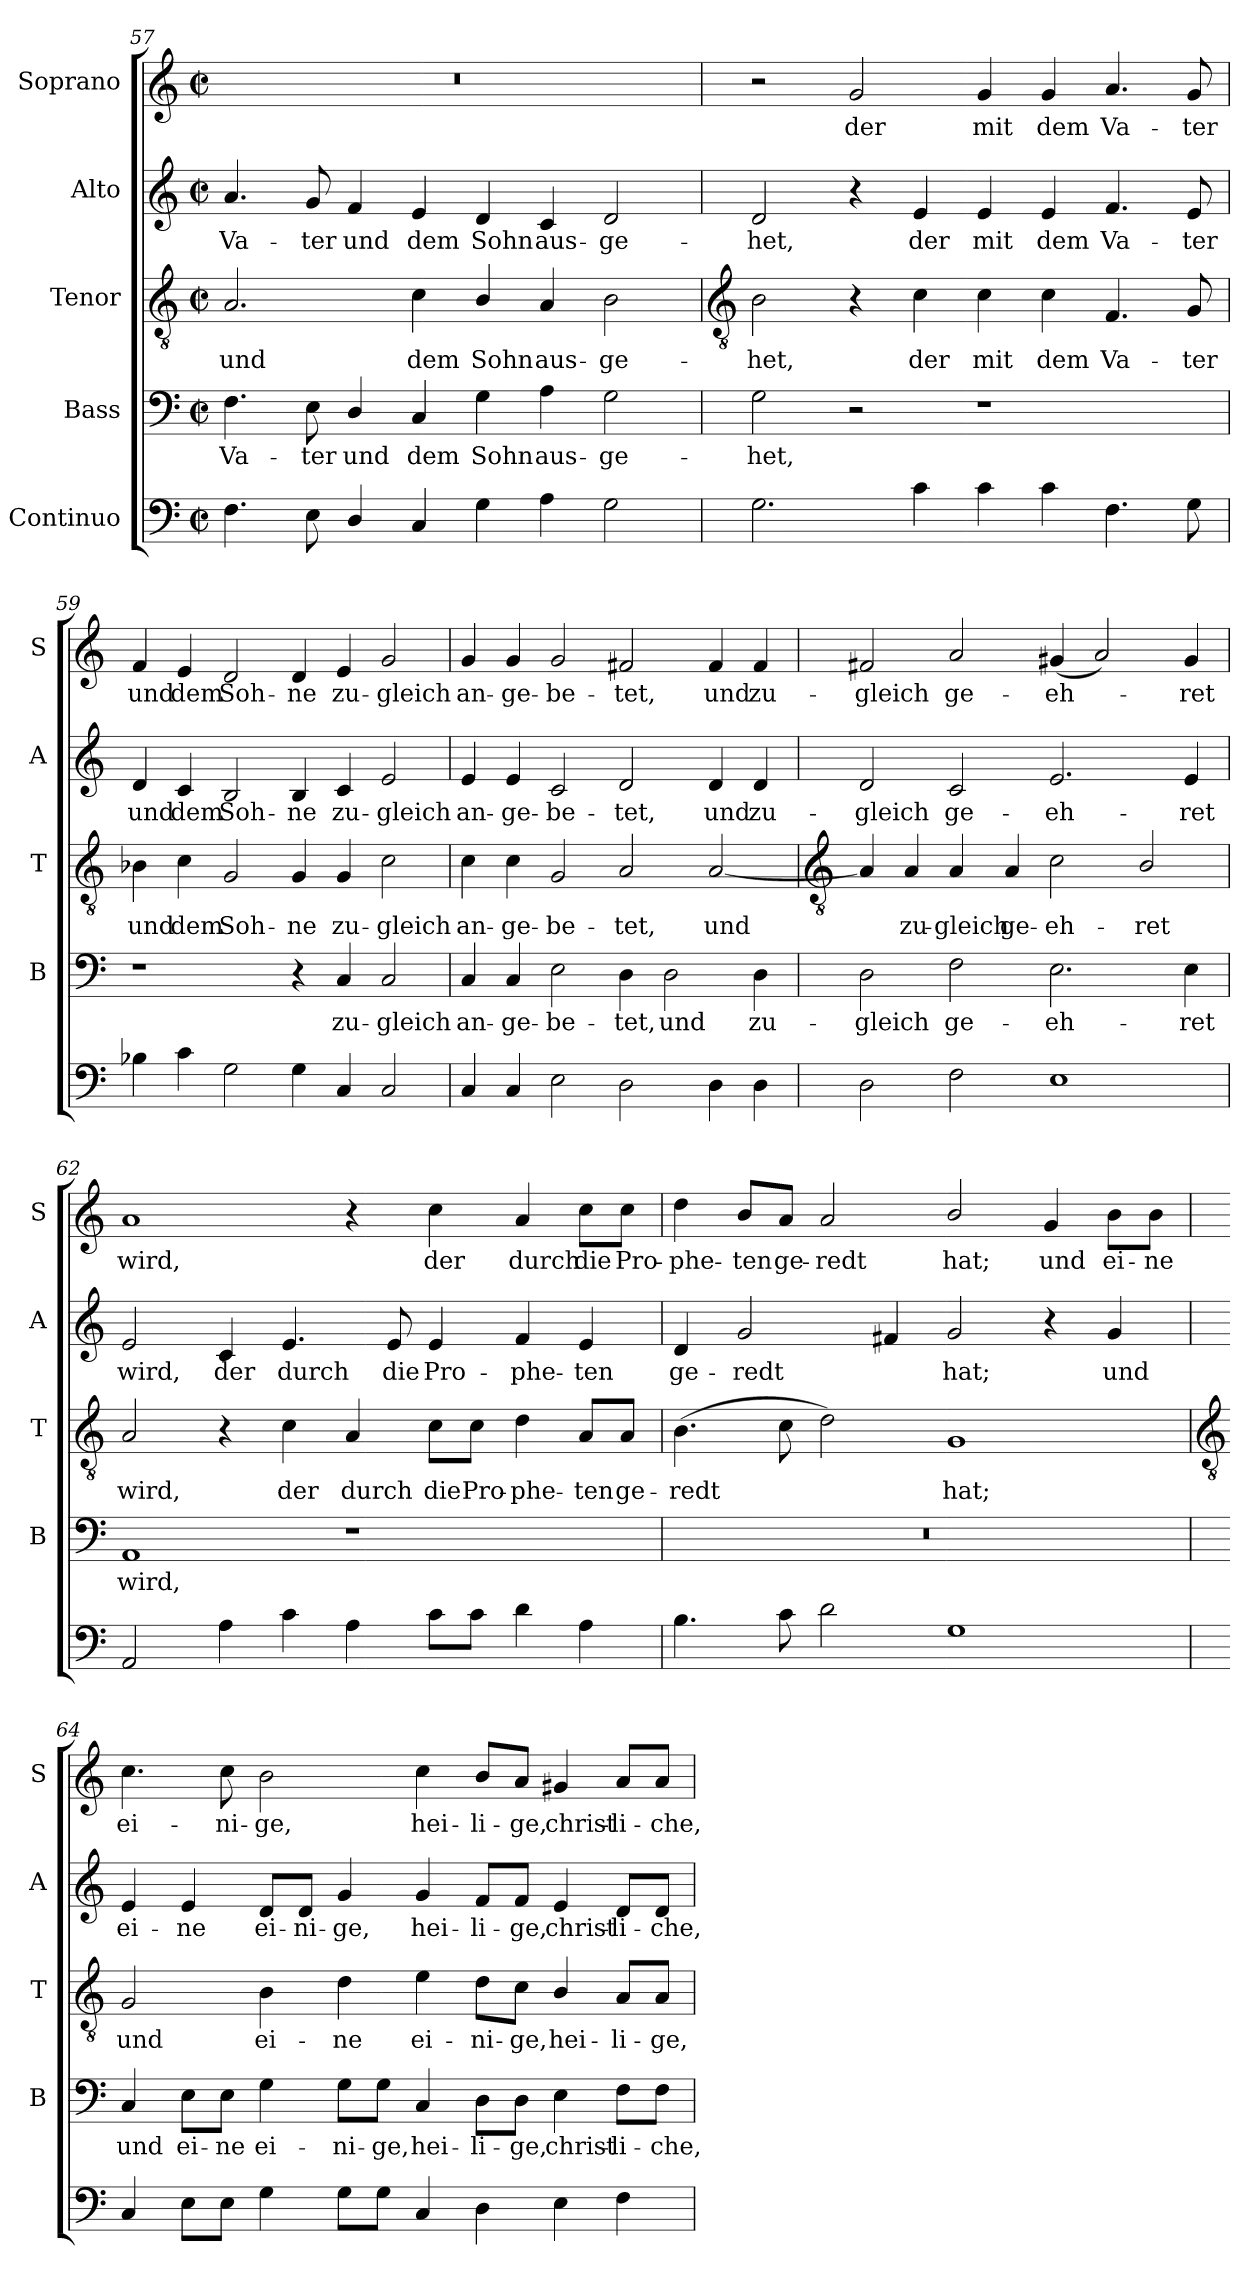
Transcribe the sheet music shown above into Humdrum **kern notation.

**kern	**kern	**text	**kern	**text	**kern	**text	**kern	**text
*part5	*part4	*part4	*part3	*part3	*part2	*part2	*part1	*part1
*staff5	*staff4	*staff4	*staff3	*staff3	*staff2	*staff2	*staff1	*staff1
*I"Continuo	*I"Bass	*	*I"Tenor	*	*I"Alto	*	*I"Soprano	*
*	*I'B	*	*I'T	*	*I'A	*	*I'S	*
*clefF4	*clefF4	*	*clefGv2	*	*clefG2	*	*clefG2	*
*k[]	*k[]	*	*k[]	*	*k[]	*	*k[]	*
*C:	*C:	*	*C:	*	*C:	*	*C:	*
*M4/2	*M4/2	*	*M4/2	*	*M4/2	*	*M4/2	*
*met(c|)	*met(c|)	*	*met(c|)	*	*met(c|)	*	*met(c|)	*
=57	=57	=57	=57	=57	=57	=57	=57	=57
!	!	!LO:LY:b	!	!LO:LY:b	!	!LO:LY:b	!	!
4.F	4.F	Va-	2.A	und	4.a	Va-	0r	.
!	!	!LO:LY:b	!	!	!	!LO:LY:b	!	!
8E	8E	-ter	.	.	8g	-ter	.	.
!	!	!LO:LY:b	!	!	!	!LO:LY:b	!	!
4D/	4D/	und	.	.	4f	und	.	.
!	!	!LO:LY:b	!	!LO:LY:b	!	!LO:LY:b	!	!
4C	4C	dem	4c	dem	4e	dem	.	.
!	!	!LO:LY:b	!	!LO:LY:b	!	!LO:LY:b	!	!
4G	4G	Sohn	4B/	Sohn	4d	Sohn	.	.
!	!	!LO:LY:b	!	!LO:LY:b	!	!LO:LY:b	!	!
4A	4A	aus-	4A	aus-	4c	aus-	.	.
!	!	!LO:LY:b	!	!LO:LY:b	!	!LO:LY:b	!	!
2G	2G	-ge-	2B	-ge-	2d	-ge-	.	.
!!LO:LB:g=z
=58	=58	=58	=58	=58	=58	=58	=58	=58
*	*	*	*clefGv2	*	*	*	*	*
!	!	!LO:LY:b	!	!LO:LY:b	!	!LO:LY:b	!	!
2.G	2G	-het,	2B	-het,	2d	-het,	2r	.
!	!	!	!	!	!	!	!	!LO:LY:b
.	2r	.	4r	.	4r	.	2g	der
!	!	!	!	!LO:LY:b	!	!LO:LY:b	!	!
4c	.	.	4c	der	4e	der	.	.
!	!	!	!	!LO:LY:b	!	!LO:LY:b	!	!LO:LY:b
4c	1r	.	4c	mit	4e	mit	4g	mit
!	!	!	!	!LO:LY:b	!	!LO:LY:b	!	!LO:LY:b
4c	.	.	4c	dem	4e	dem	4g	dem
!	!	!	!	!LO:LY:b	!	!LO:LY:b	!	!LO:LY:b
4.F	.	.	4.F	Va-	4.f	Va-	4.a	Va-
!	!	!	!	!LO:LY:b	!	!LO:LY:b	!	!LO:LY:b
8G	.	.	8G	-ter	8e	-ter	8g	-ter
=59	=59	=59	=59	=59	=59	=59	=59	=59
!	!	!	!	!LO:LY:b	!	!LO:LY:b	!	!LO:LY:b
4B-X	1r	.	4B-X	und	4d	und	4f	und
!	!	!	!	!LO:LY:b	!	!LO:LY:b	!	!LO:LY:b
4c	.	.	4c	dem	4c	dem	4e	dem
!	!	!	!	!LO:LY:b	!	!LO:LY:b	!	!LO:LY:b
2G	.	.	2G	Soh-	2B	Soh-	2d	Soh-
!	!	!	!	!LO:LY:b	!	!LO:LY:b	!	!LO:LY:b
4G	4r	.	4G	-ne	4B	-ne	4d	-ne
!	!	!LO:LY:b	!	!LO:LY:b	!	!LO:LY:b	!	!LO:LY:b
4C	4C	zu-	4G	zu-	4c	zu-	4e	zu-
!	!	!LO:LY:b	!	!LO:LY:b	!	!LO:LY:b	!	!LO:LY:b
2C	2C	-gleich	2c	-gleich	2e	-gleich	2g	-gleich
=60	=60	=60	=60	=60	=60	=60	=60	=60
!	!	!LO:LY:b	!	!LO:LY:b	!	!LO:LY:b	!	!LO:LY:b
4C	4C	an-	4c	an-	4e	an-	4g	an-
!	!	!LO:LY:b	!	!LO:LY:b	!	!LO:LY:b	!	!LO:LY:b
4C	4C	-ge-	4c	-ge-	4e	-ge-	4g	-ge-
!	!	!LO:LY:b	!	!LO:LY:b	!	!LO:LY:b	!	!LO:LY:b
2E	2E	-be-	2G	-be-	2c	-be-	2g	-be-
!	!	!LO:LY:b	!	!LO:LY:b	!	!LO:LY:b	!	!LO:LY:b
2D	4D	-tet,	2A	-tet,	2d	-tet,	2f#X	-tet,
!	!	!LO:LY:b	!	!	!	!	!	!
.	2D	und	.	.	.	.	.	.
!	!	!	!	!LO:LY:b	!	!LO:LY:b	!	!LO:LY:b
4D	.	.	[2A	und	4d	und	4f#	und
!	!	!LO:LY:b	!	!	!	!LO:LY:b	!	!LO:LY:b
4D	4D	zu-	.	.	4d	zu-	4f#	zu-
!!LO:LB:g=z
=61	=61	=61	=61	=61	=61	=61	=61	=61
*	*	*	*clefGv2	*	*	*	*	*
!	!	!LO:LY:b	!	!	!	!LO:LY:b	!	!LO:LY:b
2D	2D	-gleich	4A]	.	2d	-gleich	2f#X	-gleich
!	!	!	!	!LO:LY:b	!	!	!	!
.	.	.	4A	zu-	.	.	.	.
!	!	!LO:LY:b	!	!LO:LY:b	!	!LO:LY:b	!	!LO:LY:b
2F	2F	ge-	4A	-gleich	2c	ge-	2a	ge-
!	!	!	!	!LO:LY:b	!	!	!	!
.	.	.	4A	ge-	.	.	.	.
!	!	!LO:LY:b	!	!LO:LY:b	!	!LO:LY:b	!	!LO:LY:b
1E	2.E	-eh-	2c	-eh-	2.e	-eh-	(<4g#X	-eh-
.	.	.	.	.	.	.	2a)	.
!	!	!	!	!LO:LY:b	!	!	!	!
.	.	.	2B/	-ret	.	.	.	.
!	!	!LO:LY:b	!	!	!	!LO:LY:b	!	!LO:LY:b
.	4E	-ret	.	.	4e	-ret	4g#	ret
=62	=62	=62	=62	=62	=62	=62	=62	=62
!	!	!LO:LY:b	!	!LO:LY:b	!	!LO:LY:b	!	!LO:LY:b
2AA	1AA	wird,	2A	wird,	2e	wird,	1a	wird,
!	!	!	!	!	!	!LO:LY:b	!	!
4A	.	.	4r	.	4c	der	.	.
!	!	!	!	!LO:LY:b	!	!LO:LY:b	!	!
4c	.	.	4c	der	4.e	durch	.	.
!	!	!	!	!LO:LY:b	!	!	!	!
4A	1r	.	4A	durch	.	.	4r	.
!	!	!	!	!	!	!LO:LY:b	!	!
.	.	.	.	.	8e	die	.	.
!	!	!	!	!LO:LY:b	!	!LO:LY:b	!	!LO:LY:b
8cL	.	.	8c\L	die	4e	Pro-	4cc	der
!	!	!	!	!LO:LY:b	!	!	!	!
8cJ	.	.	8c\J	Pro-	.	.	.	.
!	!	!	!	!LO:LY:b	!	!LO:LY:b	!	!LO:LY:b
4d	.	.	4d	-phe-	4f	-phe-	4a	durch
!	!	!	!	!LO:LY:b	!	!LO:LY:b	!	!LO:LY:b
4A	.	.	8A/L	-ten	4e	-ten	8cc\L	die
!	!	!	!	!LO:LY:b	!	!	!	!LO:LY:b
.	.	.	8A/J	ge-	.	.	8cc\J	Pro-
=63	=63	=63	=63	=63	=63	=63	=63	=63
!	!	!	!	!LO:LY:b	!	!LO:LY:b	!	!LO:LY:b
4.B	0r	.	(>4.B	-redt	4d	ge-	4dd	-phe-
!	!	!	!	!	!	!LO:LY:b	!	!LO:LY:b
.	.	.	.	.	2g	-redt	8b/L	-ten
!	!	!	!	!	!	!	!	!LO:LY:b
8c	.	.	8c	.	.	.	8a/J	ge-
!	!	!	!	!	!	!	!	!LO:LY:b
2d	.	.	2d)	.	.	.	2a	-redt
.	.	.	.	.	4f#X	.	.	.
!	!	!	!	!LO:LY:b	!	!LO:LY:b	!	!LO:LY:b
1G	.	.	1G	hat;	2g	hat;	2b/	hat;
!	!	!	!	!	!	!	!	!LO:LY:b
.	.	.	.	.	4r	.	4g	und
!	!	!	!	!	!	!LO:LY:b	!	!LO:LY:b
.	.	.	.	.	4g	und	8b\L	ei-
!	!	!	!	!	!	!	!	!LO:LY:b
.	.	.	.	.	.	.	8b\J	-ne
!!LO:LB:g=z
=64	=64	=64	=64	=64	=64	=64	=64	=64
*	*	*	*clefGv2	*	*	*	*	*
!	!	!LO:LY:b	!	!LO:LY:b	!	!LO:LY:b	!	!LO:LY:b
4C	4C	und	2G	und	4e	ei-	4.cc	ei-
!	!	!LO:LY:b	!	!	!	!LO:LY:b	!	!
8EL	8E\L	ei-	.	.	4e	-ne	.	.
!	!	!LO:LY:b	!	!	!	!	!	!LO:LY:b
8EJ	8E\J	-ne	.	.	.	.	8cc	-ni-
!	!	!LO:LY:b	!	!LO:LY:b	!	!LO:LY:b	!	!LO:LY:b
4G	4G	ei-	4B	ei-	8d/L	ei-	2b	-ge,
!	!	!	!	!	!	!LO:LY:b	!	!
.	.	.	.	.	8d/J	-ni-	.	.
!	!	!LO:LY:b	!	!LO:LY:b	!	!LO:LY:b	!	!
8GL	8G\L	-ni-	4d	-ne	4g	-ge,	.	.
!	!	!LO:LY:b	!	!	!	!	!	!
8GJ	8G\J	-ge,	.	.	.	.	.	.
!	!	!LO:LY:b	!	!LO:LY:b	!	!LO:LY:b	!	!LO:LY:b
4C	4C	hei-	4e	ei-	4g	hei-	4cc	hei-
!	!	!LO:LY:b	!	!LO:LY:b	!	!LO:LY:b	!	!LO:LY:b
4D	8D\L	-li-	8d\L	-ni-	8f/L	-li-	8b/L	-li-
!	!	!LO:LY:b	!	!LO:LY:b	!	!LO:LY:b	!	!LO:LY:b
.	8D\J	-ge,	8c\J	-ge,	8f/J	-ge,	8a/J	-ge,
!	!	!LO:LY:b	!	!LO:LY:b	!	!LO:LY:b	!	!LO:LY:b
4E	4E	christ-	4B/	hei-	4e	christ-	4g#X	christ-
!	!	!LO:LY:b	!	!LO:LY:b	!	!LO:LY:b	!	!LO:LY:b
4F	8F\L	-li-	8A/L	-li-	8d/L	-li-	8a/L	-li-
!	!	!LO:LY:b	!	!LO:LY:b	!	!LO:LY:b	!	!LO:LY:b
.	8F\J	-che,	8A/J	-ge,	8d/J	-che,	8a/J	-che,
=	=	=	=	=	=	=	=	=
*-	*-	*-	*-	*-	*-	*-	*-	*-
